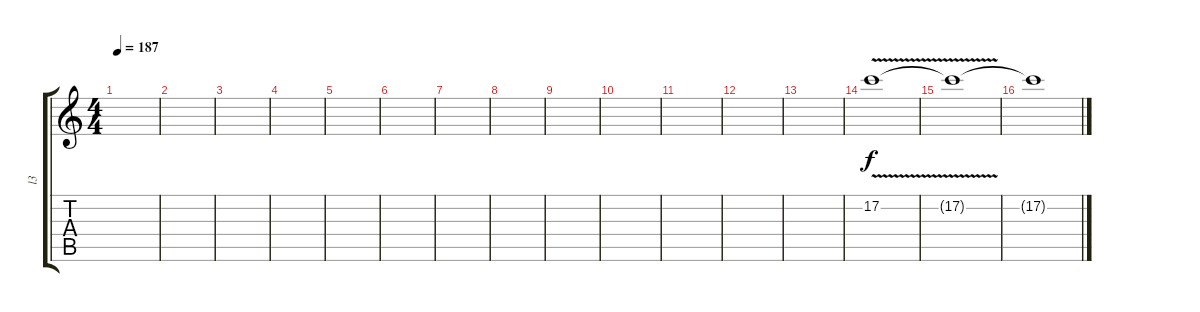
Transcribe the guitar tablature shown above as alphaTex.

\track ("l3" "l3") {instrument slapbass2}
\staff {score tabs}
\tuning (C4 G3 Eb3 Bb2 F2 C2) {hide}
\ts (4 4)
\tempo 187
\clef g2
\ks c
|
|
|
|
|
|
|
|
|
|
|
|
|
17.2{v}.1 |
17.2{t}.1 |
17.2{t}.1{volume 0}
